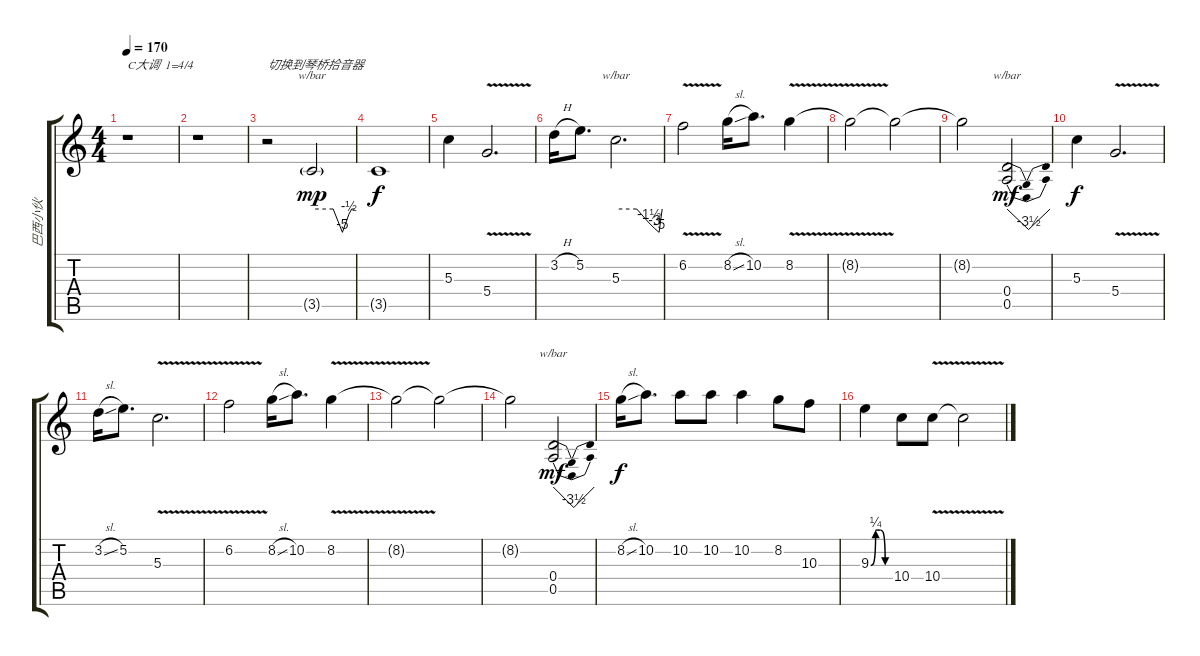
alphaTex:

\track ("巴西小伙" "巴西小伙") {instrument overdrivenguitar}
\staff {score tabs}
\tuning (E4 B3 G3 D3 A2 E2) {hide}
\ts (4 4)
\tempo 170
\clef g2
\ks c
r.1{txt "C大调  1=4/4  " dy mp instrument overdrivenguitar} |
r.1 |
r.2{txt "切换到琴桥拾音器"} 3.5{g}.2{tbe (custom default 0 0 30 0 43 -20 52 -2 56 0 60 0)} |
3.5{t}.1{dy f} |
5.3.4 5.4{v}.2{d} |
3.2{h}.16 5.2.8{d} 5.3.2{d tbe (custom default 0 0 27 0 43 -6 50 -12 56 -20 60 0) txt ""} |
6.2{v}.2 8.2{sl}.16 10.2.8{d} 8.2{v}.4 |
8.2{t}.2 8.2{t}.2 |
8.2{t}.2 (0.4 0.5).2{tbe (dip default 0 0 15 -14 48 -14 60 0) dy mf} |
5.3.4{dy f} 5.4{v}.2{d} |
3.2{sl}.16 5.2.8{d} 5.3{v}.2{d} |
6.2{v}.2 8.2{sl}.16 10.2.8{d} 8.2{v}.4 |
8.2{t}.2 8.2{t}.2 |
8.2{t}.2 (0.4 0.5).2{tbe (dip default 0 0 15 -14 48 -14 60 0) dy mf} |
8.2{sl}.16{dy f} 10.2.8{d} 10.2.8 10.2.8 10.2.4 8.2.8 10.3.8 |
9.3{be (custom 0 0 15 1 30 1 45 0 60 0)}.4 10.4.8 10.4{v}.8 10.4{t}.2
